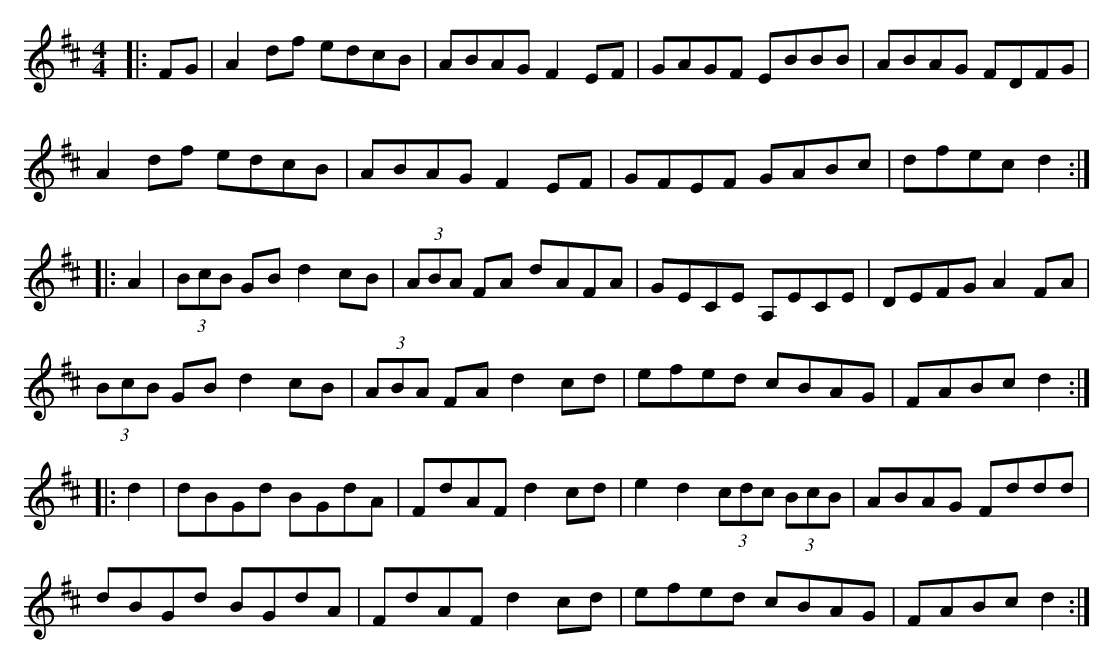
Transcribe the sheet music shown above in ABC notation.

X:1
M:4/4
K:D
|:FG|A2df edcB|ABAG F2EF|GAGF EBBB|ABAG FDFG|
A2df edcB|ABAG F2EF|GFEF GABc|dfec d2:|
|:A2|(3BcB GB d2cB|(3ABA FA dAFA|GECE A,ECE|DEFG A2FA|
(3BcB GB d2cB|(3ABA FA d2cd|efed cBAG|FABc d2:|
|:d2|dBGd BGdA|FdAF d2cd|e2d2 (3cdc (3BcB|ABAG Fddd|
dBGd BGdA|FdAF d2cd|efed cBAG|FABc d2:|
